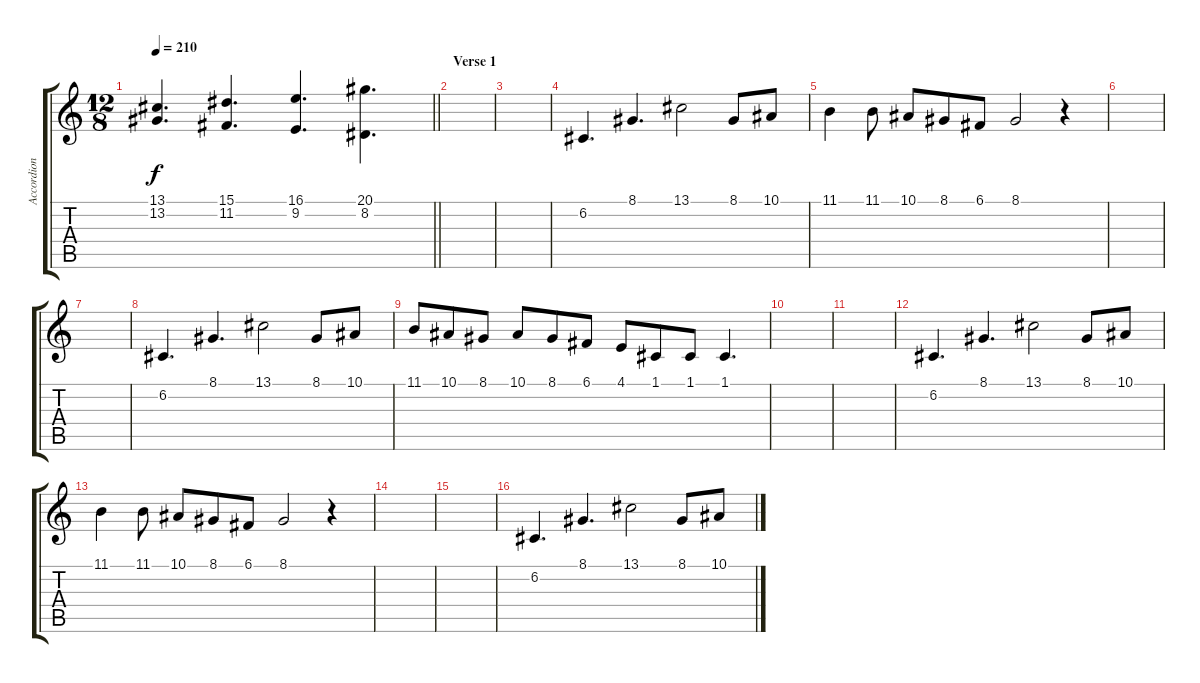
\track ("Accordion" "Accordion") {instrument accordion}
\staff {score tabs}
\tuning (C4 G3 Eb3 Bb2 F2 C2) {hide}
\ts (12 8)
\tempo 210
\clef g2
\barLineRight lightlight
\ks c
(13.1 13.2).4{d dy f} (15.1 11.2).4{d} (16.1 9.2).4{d} (20.1 8.2).4{d} |
\section ("" "Verse 1")
|
|
6.2.4{d} 8.1.4{d} 13.1.2 8.1.8 10.1.8 |
11.1.4 11.1.8 10.1.8 8.1.8 6.1.8 8.1.2 r.4 |
|
|
6.2.4{d} 8.1.4{d} 13.1.2 8.1.8 10.1.8 |
11.1.8 10.1.8 8.1.8 10.1.8 8.1.8 6.1.8 4.1.8 1.1.8 1.1.8 1.1.4{d} |
|
|
6.2.4{d} 8.1.4{d} 13.1.2 8.1.8 10.1.8 |
11.1.4 11.1.8 10.1.8 8.1.8 6.1.8 8.1.2 r.4 |
|
|
6.2.4{d} 8.1.4{d} 13.1.2 8.1.8 10.1.8
